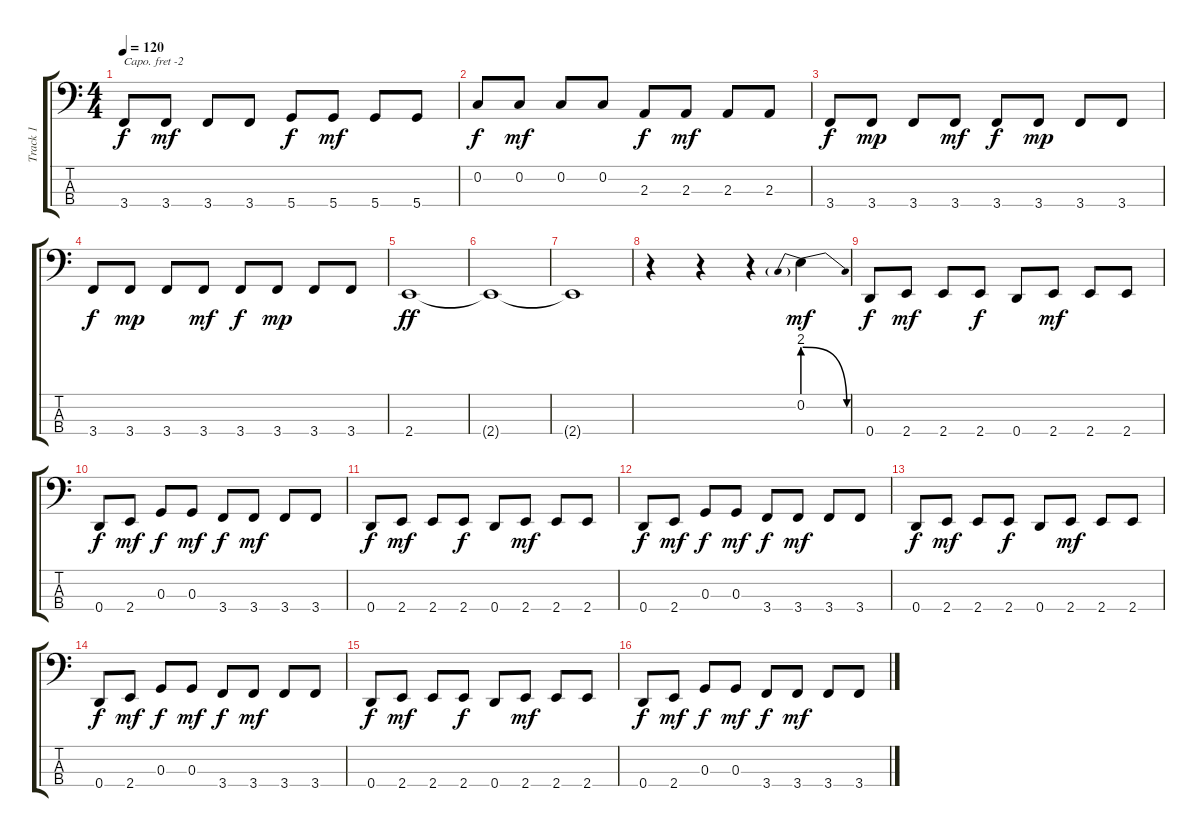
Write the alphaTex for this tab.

\track ("Track 1" "Track 1") {instrument electricbasspick}
\staff {score tabs}
\capo -2
\tuning (G2 D2 A1 E1) {hide}
\ts (4 4)
\tempo 120
\clef f4
\ks c
3.4.8{dy f} 3.4.8{dy mf} 3.4.8 3.4.8 5.4.8{dy f} 5.4.8{dy mf} 5.4.8 5.4.8 |
0.2.8{dy f} 0.2.8{dy mf} 0.2.8 0.2.8 2.3.8{dy f} 2.3.8{dy mf} 2.3.8 2.3.8 |
3.4.8{dy f} 3.4.8{dy mp} 3.4.8 3.4.8{dy mf} 3.4.8{dy f} 3.4.8{dy mp} 3.4.8 3.4.8 |
3.4.8{dy f} 3.4.8{dy mp} 3.4.8 3.4.8{dy mf} 3.4.8{dy f} 3.4.8{dy mp} 3.4.8 3.4.8 |
2.4.1{dy ff} |
2.4{t}.1 |
2.4{t}.1 |
r.4 r.4 r.4 0.2{be (prebendrelease 0 8 60 0)}.4{dy mf} |
0.4.8{dy f} 2.4.8{dy mf} 2.4.8 2.4.8{dy f} 0.4.8 2.4.8{dy mf} 2.4.8 2.4.8 |
0.4.8{dy f} 2.4.8{dy mf} 0.3.8{dy f} 0.3.8{dy mf} 3.4.8{dy f} 3.4.8{dy mf} 3.4.8 3.4.8 |
0.4.8{dy f} 2.4.8{dy mf} 2.4.8 2.4.8{dy f} 0.4.8 2.4.8{dy mf} 2.4.8 2.4.8 |
0.4.8{dy f} 2.4.8{dy mf} 0.3.8{dy f} 0.3.8{dy mf} 3.4.8{dy f} 3.4.8{dy mf} 3.4.8 3.4.8 |
0.4.8{dy f} 2.4.8{dy mf} 2.4.8 2.4.8{dy f} 0.4.8 2.4.8{dy mf} 2.4.8 2.4.8 |
0.4.8{dy f} 2.4.8{dy mf} 0.3.8{dy f} 0.3.8{dy mf} 3.4.8{dy f} 3.4.8{dy mf} 3.4.8 3.4.8 |
0.4.8{dy f} 2.4.8{dy mf} 2.4.8 2.4.8{dy f} 0.4.8 2.4.8{dy mf} 2.4.8 2.4.8 |
0.4.8{dy f} 2.4.8{dy mf} 0.3.8{dy f} 0.3.8{dy mf} 3.4.8{dy f} 3.4.8{dy mf} 3.4.8 3.4.8
